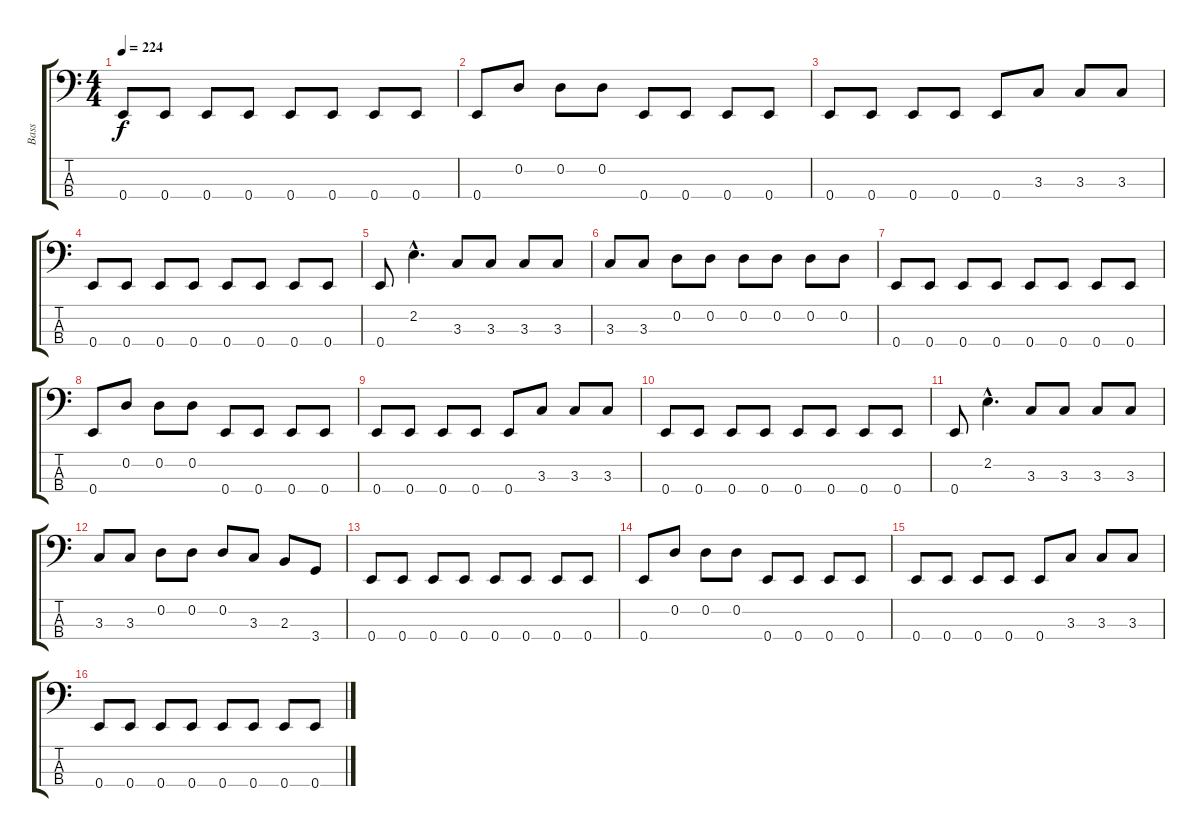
\track ("Bass" "Bass") {instrument electricbassfinger}
\staff {score tabs}
\tuning (G2 D2 A1 E1) {hide}
\ts (4 4)
\tempo 224
\clef f4
\ks c
0.4.8{dy f} 0.4.8 0.4.8 0.4.8 0.4.8 0.4.8 0.4.8 0.4.8 |
0.4.8 0.2.8 0.2.8 0.2.8 0.4.8 0.4.8 0.4.8 0.4.8 |
0.4.8 0.4.8 0.4.8 0.4.8 0.4.8 3.3.8 3.3.8 3.3.8 |
0.4.8 0.4.8 0.4.8 0.4.8 0.4.8 0.4.8 0.4.8 0.4.8 |
0.4.8 2.2{hac}.4{d} 3.3.8 3.3.8 3.3.8 3.3.8 |
3.3.8 3.3.8 0.2.8 0.2.8 0.2.8 0.2.8 0.2.8 0.2.8 |
0.4.8 0.4.8 0.4.8 0.4.8 0.4.8 0.4.8 0.4.8 0.4.8 |
0.4.8 0.2.8 0.2.8 0.2.8 0.4.8 0.4.8 0.4.8 0.4.8 |
0.4.8 0.4.8 0.4.8 0.4.8 0.4.8 3.3.8 3.3.8 3.3.8 |
0.4.8 0.4.8 0.4.8 0.4.8 0.4.8 0.4.8 0.4.8 0.4.8 |
0.4.8 2.2{hac}.4{d} 3.3.8 3.3.8 3.3.8 3.3.8 |
3.3.8 3.3.8 0.2.8 0.2.8 0.2.8 3.3.8 2.3.8 3.4.8 |
0.4.8 0.4.8 0.4.8 0.4.8 0.4.8 0.4.8 0.4.8 0.4.8 |
0.4.8 0.2.8 0.2.8 0.2.8 0.4.8 0.4.8 0.4.8 0.4.8 |
0.4.8 0.4.8 0.4.8 0.4.8 0.4.8 3.3.8 3.3.8 3.3.8 |
0.4.8 0.4.8 0.4.8 0.4.8 0.4.8 0.4.8 0.4.8 0.4.8
